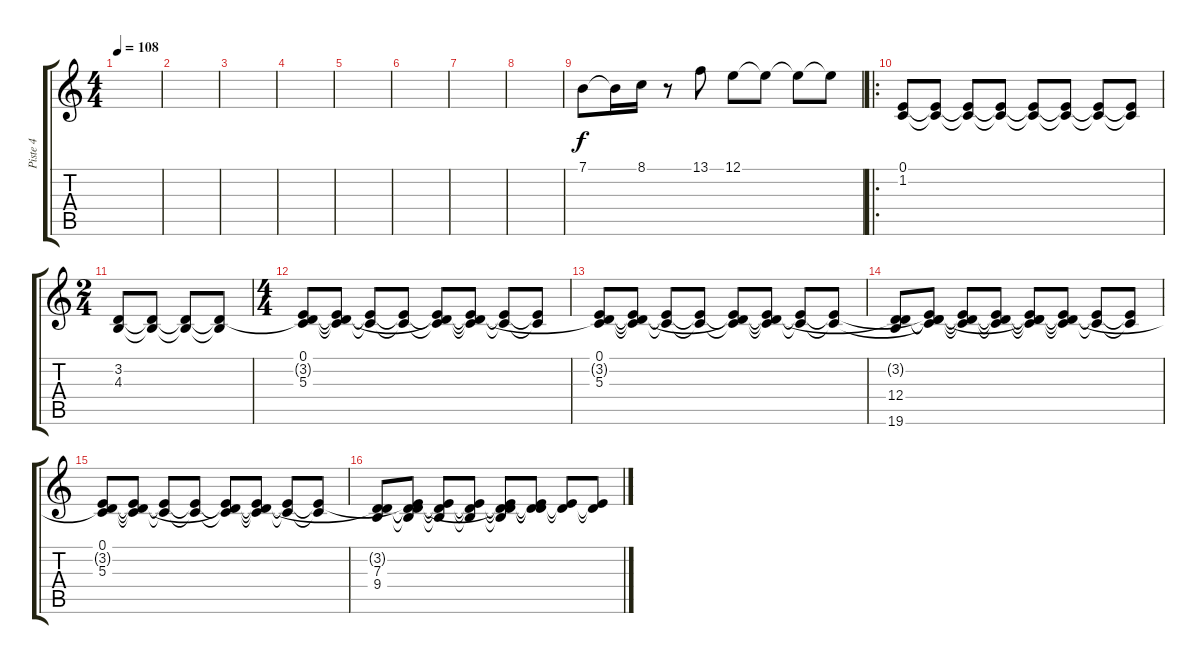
\track ("Piste 4" "Piste 4") {instrument electricpiano1}
\staff {score tabs}
\tuning (E4 B3 G3 D3 A2 E2) {hide}
\ts (4 4)
\tempo 108
\clef g2
\ks c
|
|
|
|
|
|
|
|
7.1.8 7.1{t}.16 8.1.16 r.8 13.1.8 12.1.8 12.1{t}.8 12.1{t}.8 12.1{t}.8 |
\ro
(0.1 1.2).8 (0.1{t} 1.2{t}).8 (0.1{t} 1.2{t}).8 (0.1{t} 1.2{t}).8 (0.1{t} 1.2{t}).8 (0.1{t} 1.2{t}).8 (0.1{t} 1.2{t}).8 (0.1{t} 1.2{t}).8 |
\ts (2 4)
(3.2 4.3).8 (3.2{t} 4.3{t}).8 (3.2{t} 4.3{t}).8 (3.2{t} 4.3{t}).8 |
\ts (4 4)
(0.1 3.2{t} 5.3).8 (0.1{t} 3.2{t} 5.3{t}).8 (0.1{t} 5.3{t}).8 (0.1{t} 5.3{t}).8 (0.1{t} 3.2{t} 5.3{t}).8 (0.1{t} 3.2{t} 5.3{t}).8 (0.1{t} 5.3{t}).8 (0.1{t} 5.3{t}).8 |
(0.1 3.2{t} 5.3).8 (0.1{t} 3.2{t} 5.3{t}).8 (0.1{t} 5.3{t}).8 (0.1{t} 5.3{t}).8 (0.1{t} 3.2{t} 5.3{t}).8 (0.1{t} 3.2{t} 5.3{t}).8 (0.1{t} 5.3{t}).8 (0.1{t} 5.3{t}).8 |
(3.2{t} 12.4 19.6).8 (0.1{t} 3.2{t} 5.3{t} 12.4{t}).8 (0.1{t} 5.3{t} 12.4{t}).8 (0.1{t} 5.3{t} 12.4{t}).8 (0.1{t} 3.2{t} 5.3{t} 12.4{t}).8 (0.1{t} 3.2{t} 5.3{t}).8 (0.1{t} 5.3{t}).8 (0.1{t} 5.3{t}).8 |
(0.1 3.2{t} 5.3).8 (0.1{t} 3.2{t} 5.3{t}).8 (0.1{t} 5.3{t}).8 (0.1{t} 5.3{t}).8 (0.1{t} 3.2{t} 5.3{t}).8 (0.1{t} 3.2{t} 5.3{t}).8 (0.1{t} 5.3{t}).8 (0.1{t} 5.3{t}).8 |
(3.2{t} 7.3 9.4).8 (0.1{t} 3.2{t} 7.3{t} 9.4{t}).8 (0.1{t} 7.3{t} 9.4{t}).8 (0.1{t} 7.3{t} 9.4{t}).8 (0.1{t} 3.2{t} 7.3{t} 9.4{t}).8 (0.1{t} 3.2{t} 7.3{t}).8 (0.1{t} 7.3{t}).8 (0.1{t} 7.3{t}).8
